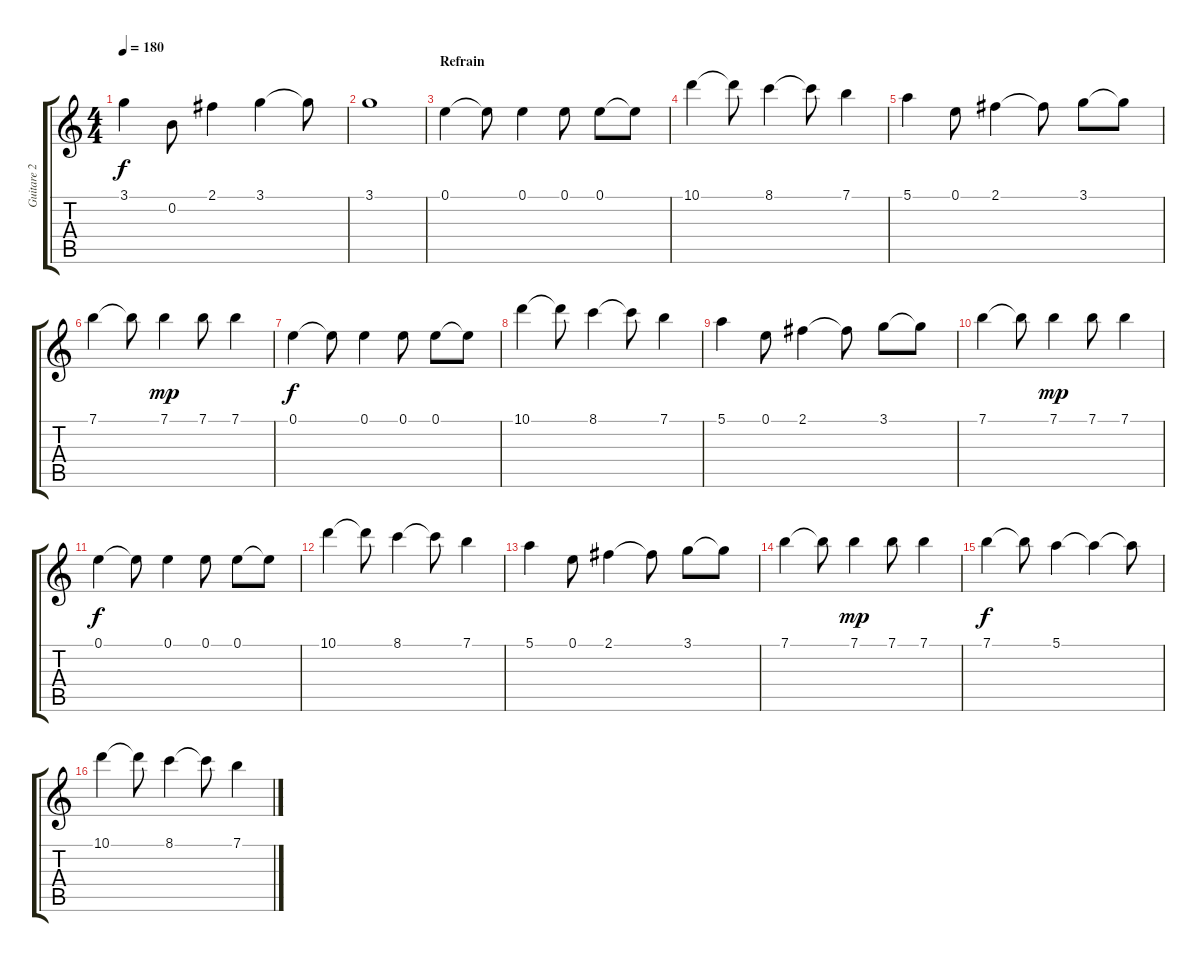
\track ("Guitare 2" "Guitare 2") {instrument electricguitarjazz}
\staff {score tabs}
\tuning (E4 B3 G3 D3 A2 E2) {hide}
\ts (4 4)
\tempo 180
\clef g2
\ks c
3.1.4{dy f} 0.2.8 2.1.4 3.1.4 3.1{t}.8 |
3.1.1 |
\section ("" "Refrain")
0.1.4 0.1{t}.8 0.1.4 0.1.8 0.1.8 0.1{t}.8 |
10.1.4 10.1{t}.8 8.1.4 8.1{t}.8 7.1.4 |
5.1.4 0.1.8 2.1.4 2.1{t}.8 3.1.8 3.1{t}.8 |
7.1.4 7.1{t}.8 7.1.4{dy mp} 7.1.8 7.1.4 |
0.1.4{dy f} 0.1{t}.8 0.1.4 0.1.8 0.1.8 0.1{t}.8 |
10.1.4 10.1{t}.8 8.1.4 8.1{t}.8 7.1.4 |
5.1.4 0.1.8 2.1.4 2.1{t}.8 3.1.8 3.1{t}.8 |
7.1.4 7.1{t}.8 7.1.4{dy mp} 7.1.8 7.1.4 |
0.1.4{dy f} 0.1{t}.8 0.1.4 0.1.8 0.1.8 0.1{t}.8 |
10.1.4 10.1{t}.8 8.1.4 8.1{t}.8 7.1.4 |
5.1.4 0.1.8 2.1.4 2.1{t}.8 3.1.8 3.1{t}.8 |
7.1.4 7.1{t}.8 7.1.4{dy mp} 7.1.8 7.1.4 |
7.1.4{dy f} 7.1{t}.8 5.1.4 5.1{t}.4 5.1{t}.8 |
10.1.4 10.1{t}.8 8.1.4 8.1{t}.8 7.1.4
